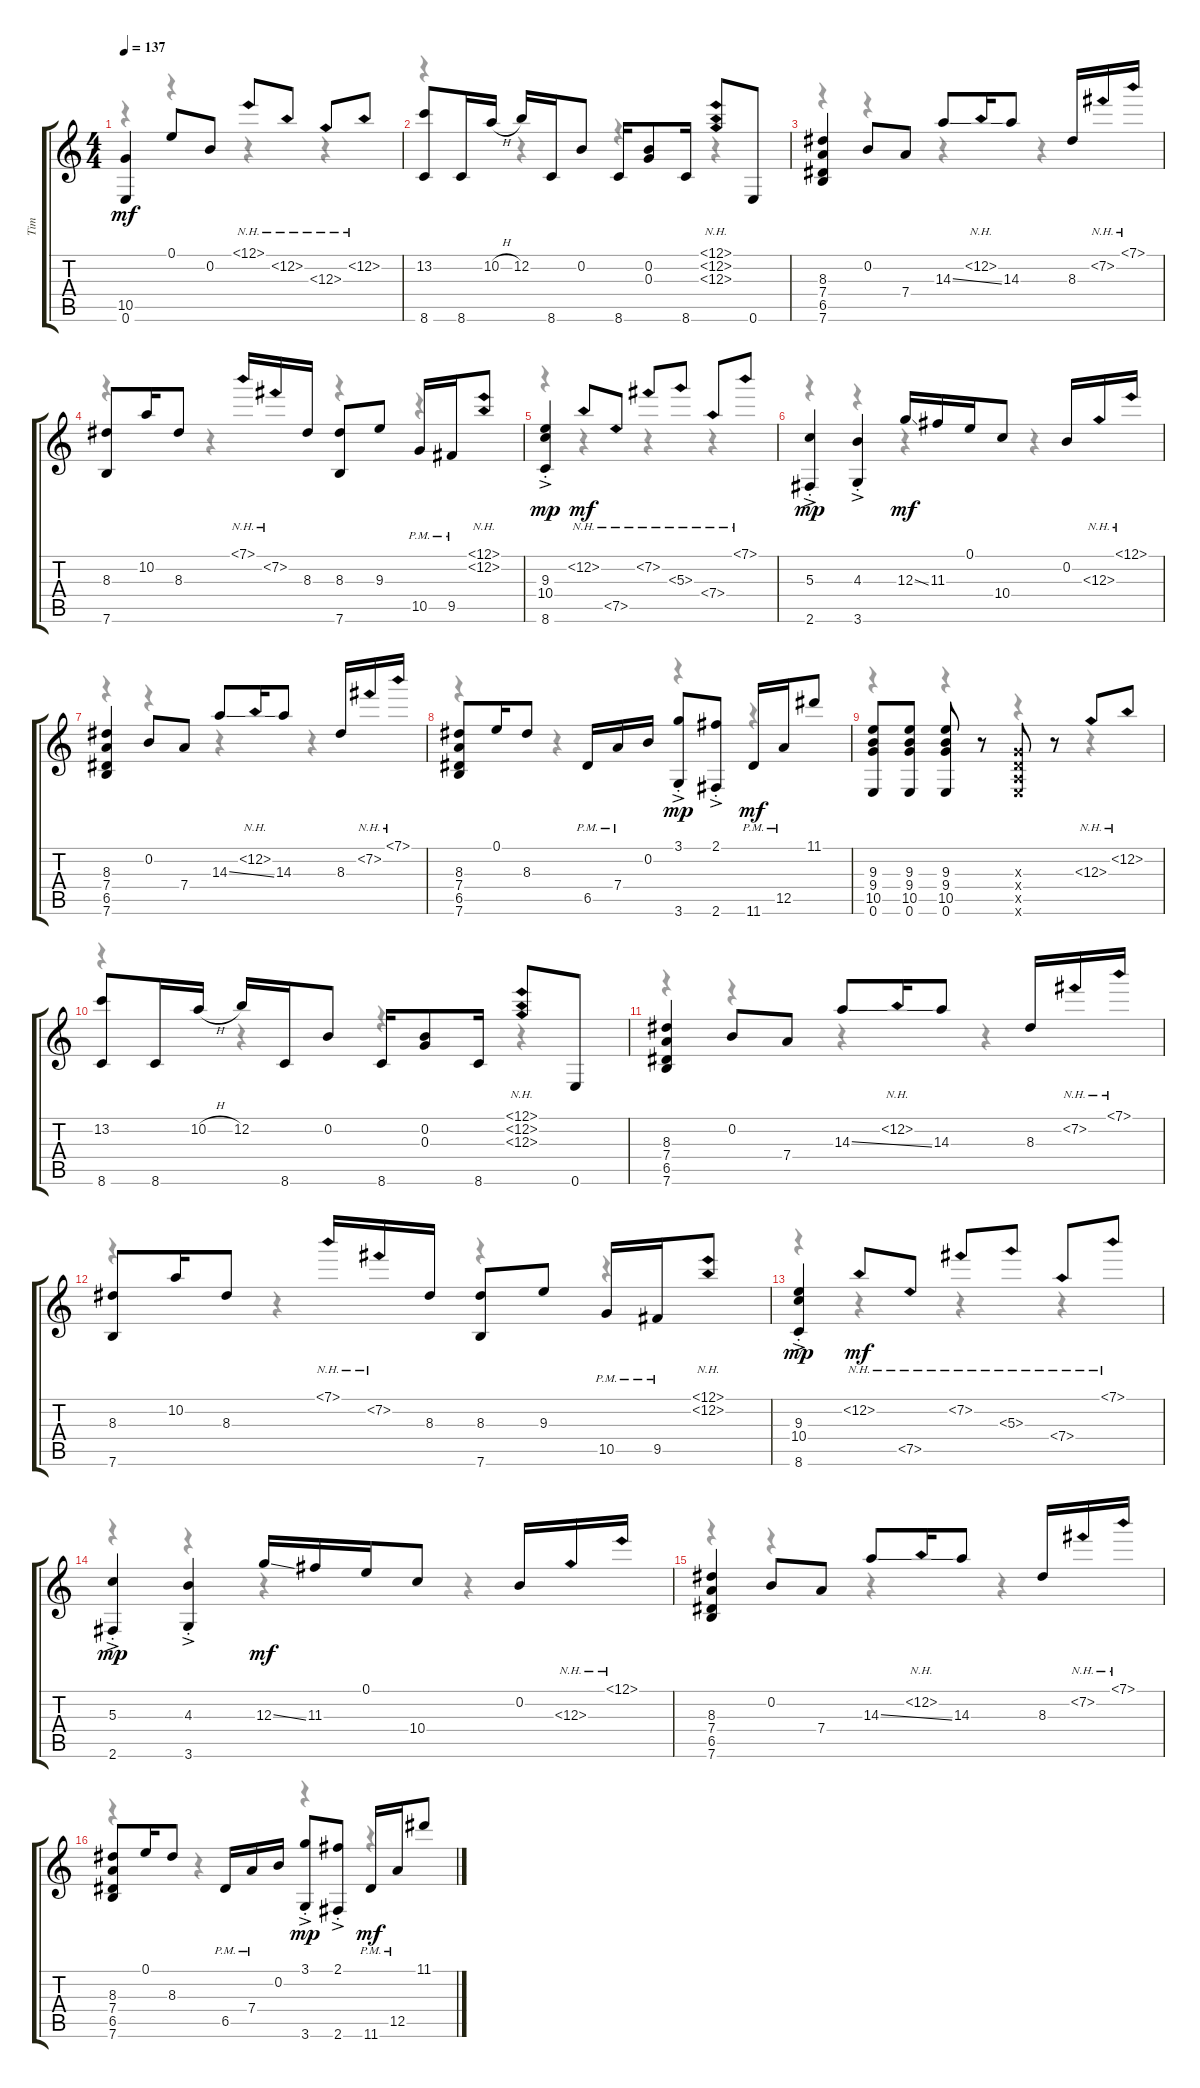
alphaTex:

\track ("Tim" "Tim") {instrument acousticguitarnylon}
\staff {score tabs}
\tuning (E4 B3 G3 D3 A2 E2) {hide}
\voice
\ts (4 4)
\tempo 137
\clef g2
\ks c
(10.5 0.6).4{dy mf} 0.1.8 0.2.8 12.1{nh}.8 12.2{nh}.8 12.3{nh}.8 12.2{nh}.8 |
(13.2 8.6).8 8.6.16 10.2{h}.16 12.2.16 8.6.16 0.2.8 8.6.16 (0.2 0.3).8 8.6.16 (12.1{nh} 12.2{nh} 12.3{nh}).8 0.6.8 |
(8.3 7.4 6.5 7.6).4 0.2.8 7.4.8 14.3{ss}.8 12.2{nh}.16 14.3.8 8.3.16 7.2{nh}.16 7.1{nh}.16 |
(8.3 7.6).8 10.2.16 8.3.8 7.1{nh}.16 7.2{nh}.16 8.3.16 (8.3 7.6).8 9.3.8 10.5{pm}.16 9.5{pm}.16 (12.1{nh} 12.2{nh}).8 |
(9.3{ac st} 10.4{ac st} 8.6{ac st}).4{dy mp} 12.2{nh}.8{dy mf} 7.5{nh}.8 7.2{nh}.8 5.3{nh}.8 7.4{nh}.8 7.1{nh}.8 |
(5.3{ac st} 2.6{ac st}).4{dy mp} (4.3{ac st} 3.6{ac st}).4 12.3{ss}.16{dy mf} 11.3.16 0.1.16 10.4.8 0.2.16 12.3{nh}.16 12.1{nh}.16 |
(8.3 7.4 6.5 7.6).4 0.2.8 7.4.8 14.3{ss}.8 12.2{nh}.16 14.3.8 8.3.16 7.2{nh}.16 7.1{nh}.16 |
(8.3 7.4 6.5 7.6).8 0.1.16 8.3.8 6.5{pm}.16 7.4{pm}.16 0.2.16 (3.1{ac st} 3.6{ac st}).8{dy mp} (2.1{ac st} 2.6{ac st}).8 11.6{pm}.16{dy mf} 12.5{pm}.16 11.1.8 |
(9.3 9.4 10.5 0.6).8 (9.3 9.4 10.5 0.6).8 (9.3 9.4 10.5 0.6).8 r.8 (0.3{x} 0.4{x} 0.5{x} 0.6{x}).8 r.8 12.3{nh}.8 12.2{nh}.8 |
(13.2 8.6).8 8.6.16 10.2{h}.16 12.2.16 8.6.16 0.2.8 8.6.16 (0.2 0.3).8 8.6.16 (12.1{nh} 12.2{nh} 12.3{nh}).8 0.6.8 |
(8.3 7.4 6.5 7.6).4 0.2.8 7.4.8 14.3{ss}.8 12.2{nh}.16 14.3.8 8.3.16 7.2{nh}.16 7.1{nh}.16 |
(8.3 7.6).8 10.2.16 8.3.8 7.1{nh}.16 7.2{nh}.16 8.3.16 (8.3 7.6).8 9.3.8 10.5{pm}.16 9.5{pm}.16 (12.1{nh} 12.2{nh}).8 |
(9.3{ac st} 10.4{ac st} 8.6{ac st}).4{dy mp} 12.2{nh}.8{dy mf} 7.5{nh}.8 7.2{nh}.8 5.3{nh}.8 7.4{nh}.8 7.1{nh}.8 |
(5.3{ac st} 2.6{ac st}).4{dy mp} (4.3{ac st} 3.6{ac st}).4 12.3{ss}.16{dy mf} 11.3.16 0.1.16 10.4.8 0.2.16 12.3{nh}.16 12.1{nh}.16 |
(8.3 7.4 6.5 7.6).4 0.2.8 7.4.8 14.3{ss}.8 12.2{nh}.16 14.3.8 8.3.16 7.2{nh}.16 7.1{nh}.16 |
(8.3 7.4 6.5 7.6).8 0.1.16 8.3.8 6.5{pm}.16 7.4{pm}.16 0.2.16 (3.1{ac st} 3.6{ac st}).8{dy mp} (2.1{ac st} 2.6{ac st}).8 11.6{pm}.16{dy mf} 12.5{pm}.16 11.1.8
\voice
\clef g2
\ottava regular
\simile none
\ks c
r.4{dy f} r.4 r.4 r.4 |
r.4 r.4 r.4 r.4 |
r.4 r.4 r.4 r.4 |
r.4 r.4 r.4 r.4 |
r.4 r.4 r.4 r.4 |
r.4 r.4 r.4 r.4 |
r.4 r.4 r.4 r.4 |
r.4 r.4 r.4 r.4 |
r.4 r.4 r.4 r.4 |
r.4 r.4 r.4 r.4 |
r.4 r.4 r.4 r.4 |
r.4 r.4 r.4 r.4 |
r.4 r.4 r.4 r.4 |
r.4 r.4 r.4 r.4 |
r.4 r.4 r.4 r.4 |
r.4 r.4 r.4 r.4
